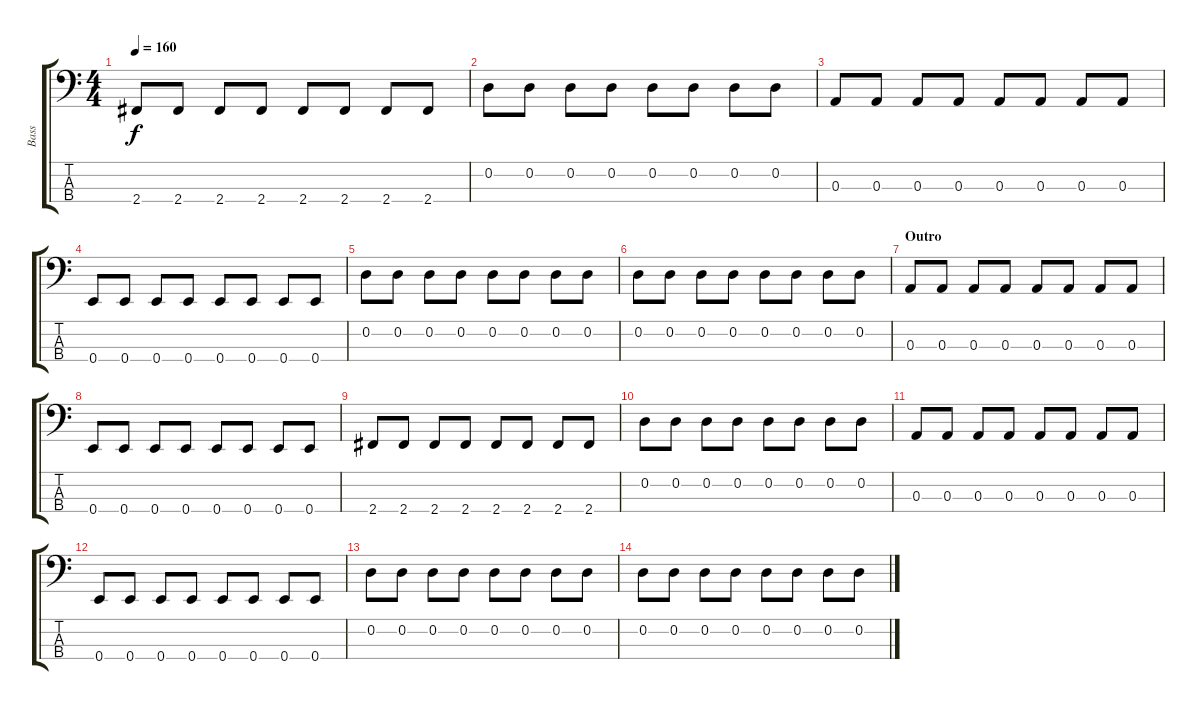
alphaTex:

\track ("Bass" "Bass") {instrument acousticguitarnylon}
\staff {score tabs}
\tuning (G2 D2 A1 E1) {hide}
\ts (4 4)
\tempo 160
\clef f4
\ks c
2.4.8{dy f} 2.4.8 2.4.8 2.4.8 2.4.8 2.4.8 2.4.8 2.4.8 |
0.2.8 0.2.8 0.2.8 0.2.8 0.2.8 0.2.8 0.2.8 0.2.8 |
0.3.8 0.3.8 0.3.8 0.3.8 0.3.8 0.3.8 0.3.8 0.3.8 |
0.4.8 0.4.8 0.4.8 0.4.8 0.4.8 0.4.8 0.4.8 0.4.8 |
0.2.8 0.2.8 0.2.8 0.2.8 0.2.8 0.2.8 0.2.8 0.2.8 |
0.2.8 0.2.8 0.2.8 0.2.8 0.2.8 0.2.8 0.2.8 0.2.8 |
\section ("" "Outro")
0.3.8 0.3.8 0.3.8 0.3.8 0.3.8 0.3.8 0.3.8 0.3.8 |
0.4.8 0.4.8 0.4.8 0.4.8 0.4.8 0.4.8 0.4.8 0.4.8 |
2.4.8 2.4.8 2.4.8 2.4.8 2.4.8 2.4.8 2.4.8 2.4.8 |
0.2.8 0.2.8 0.2.8 0.2.8 0.2.8 0.2.8 0.2.8 0.2.8 |
0.3.8 0.3.8 0.3.8 0.3.8 0.3.8 0.3.8 0.3.8 0.3.8 |
0.4.8 0.4.8 0.4.8 0.4.8 0.4.8 0.4.8 0.4.8 0.4.8 |
0.2.8 0.2.8 0.2.8 0.2.8 0.2.8 0.2.8 0.2.8 0.2.8 |
0.2.8 0.2.8 0.2.8 0.2.8 0.2.8 0.2.8 0.2.8 0.2.8
